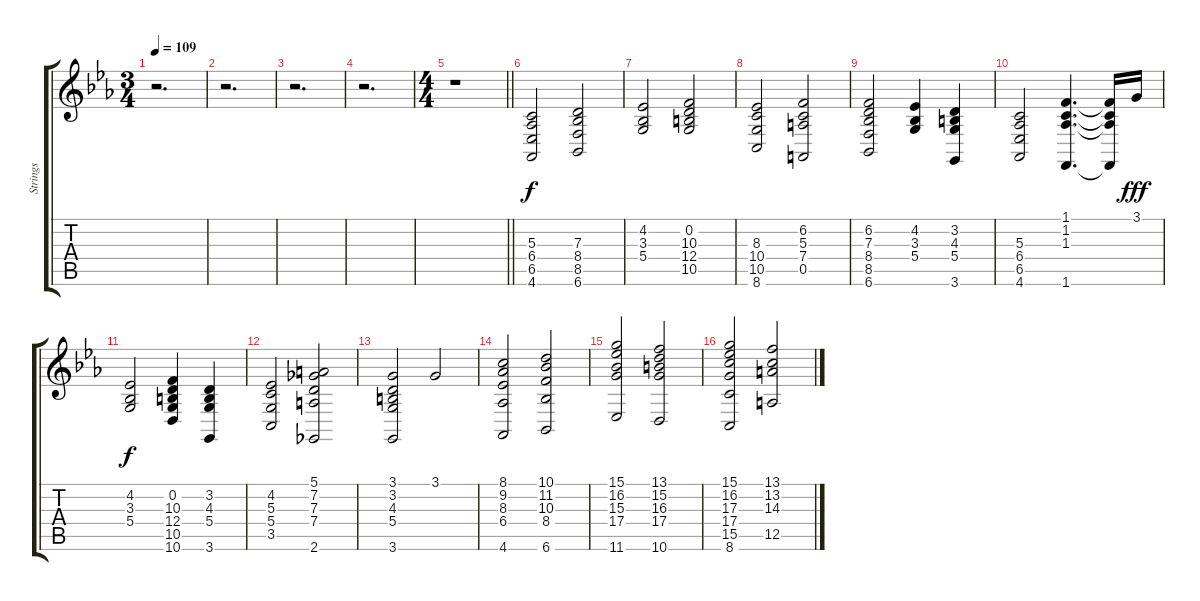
\track ("Strings " "Strings ") {instrument stringensemble1}
\staff {score tabs}
\tuning (E4 B3 G3 D3 A2 E2) {hide}
\ts (3 4)
\tempo 109
\clef g2
\ks cminor
r.2{d dy mf} |
r.2{d} |
r.2{d} |
r.2{d} |
\ts (4 4)
\barLineRight lightlight
r.1 |
(5.3 6.4 6.5 4.6).2{dy f} (7.3 8.4 8.5 6.6).2 |
(4.2 3.3 5.4).2 (0.2 10.3 12.4 10.5).2 |
(8.3 10.4 10.5 8.6).2 (6.2 5.3 7.4 0.5).2 |
(6.2 7.3 8.4 8.5 6.6).2 (4.2 3.3 5.4).4 (3.2 4.3 5.4 3.6).4 |
(5.3 6.4 6.5 4.6).2 (1.1 1.2 1.3 1.6).4{d} (1.1{t} 1.2{t} 1.3{t} 1.6{t}).16 3.1.16{dy fff} |
(4.2 3.3 5.4).2{dy f} (0.2 10.3 12.4 10.5 10.6).4 (3.2 4.3 5.4 3.6).4 |
(4.2 5.3 5.4 3.5).2 (5.1 7.2 7.3 7.4 2.6).2 |
(3.1 3.2 4.3 5.4 3.6).2 3.1.2 |
(8.1 9.2 8.3 6.4 4.6).2 (10.1 11.2 10.3 8.4 6.6).2 |
(15.1 16.2 15.3 17.4 11.6).2 (13.1 15.2 16.3 17.4 10.6).2 |
(15.1 16.2 17.3 17.4 15.5 8.6).2 (13.1 13.2 14.3 12.5).2
